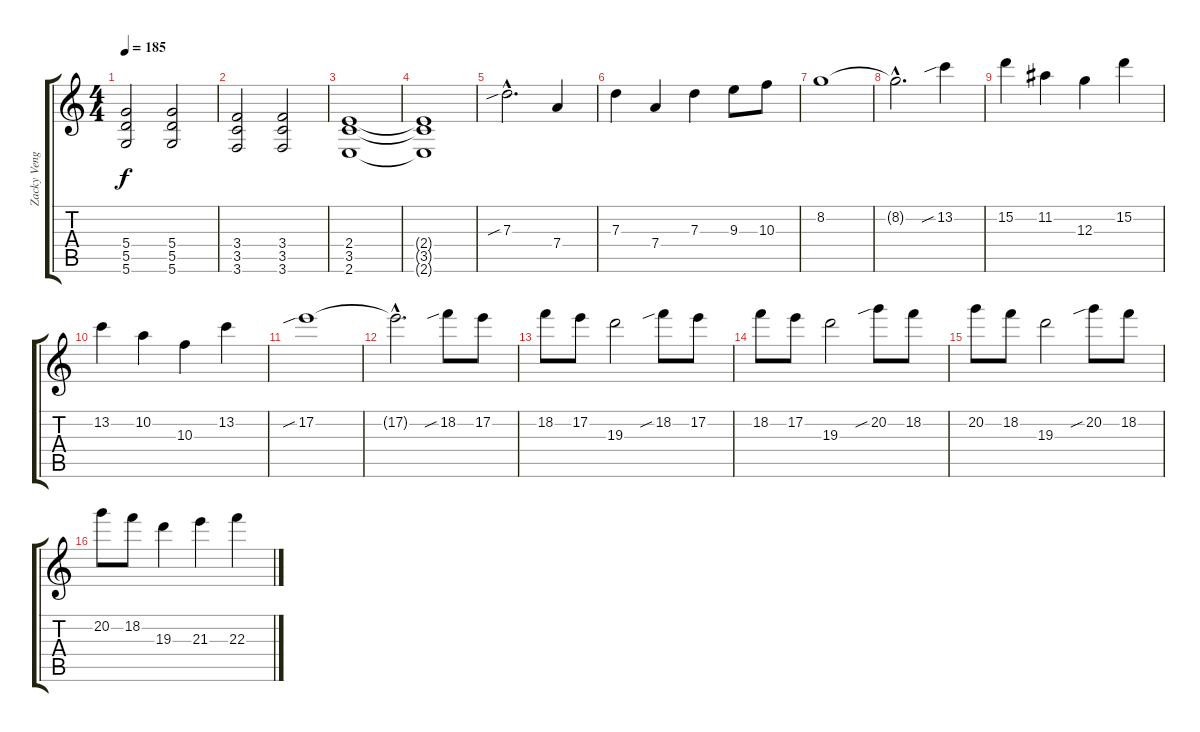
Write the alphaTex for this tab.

\track ("Zacky Vengeance" "Zacky Veng") {instrument distortionguitar}
\staff {score tabs}
\tuning (E4 B3 G3 D3 A2 D2) {hide}
\ts (4 4)
\tempo 185
\clef g2
\ks c
(5.4 5.5 5.6).2{dy f} (5.4 5.5 5.6).2 |
(3.4 3.5 3.6).2 (3.4 3.5 3.6).2 |
(2.4 3.5 2.6).1 |
(2.4{t} 3.5{t} 2.6{t}).1 |
7.3{sib hac}.2{d} 7.4.4 |
7.3.4 7.4.4 7.3.4 9.3.8 10.3.8 |
8.2.1 |
8.2{hac t}.2{d} 13.2{sib}.4 |
15.2.4 11.2.4 12.3.4 15.2.4 |
13.2.4 10.2.4 10.3.4 13.2.4 |
17.2{sib}.1 |
17.2{hac t}.2{d} 18.2{sib}.8 17.2.8 |
18.2.8 17.2.8 19.3.2 18.2{sib}.8 17.2.8 |
18.2.8 17.2.8 19.3.2 20.2{sib}.8 18.2.8 |
20.2.8 18.2.8 19.3.2 20.2{sib}.8 18.2.8 |
20.2.8 18.2.8 19.3.4 21.3.4 22.3.4
